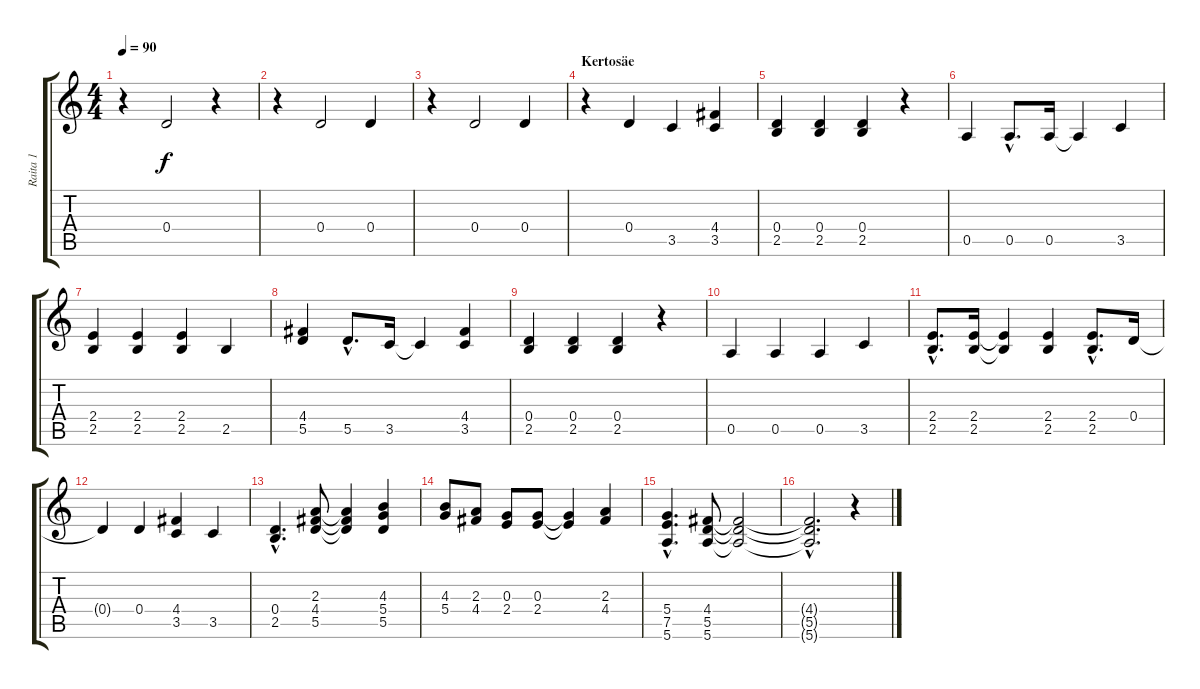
\track ("Raita 1" "Raita 1") {instrument acousticguitarnylon}
\staff {score tabs}
\tuning (E4 B3 G3 D3 A2 E2) {hide}
\ts (4 4)
\tempo 90
\clef g2
\ks c
r.4{dy f} 0.4.2 r.4 |
r.4 0.4.2 0.4.4 |
r.4 0.4.2 0.4.4 |
\section ("" "Kertosäe")
r.4 0.4.4 3.5.4 (4.4 3.5).4 |
(0.4 2.5).4 (0.4 2.5).4 (0.4 2.5).4 r.4 |
0.5.4 0.5{hac}.8{d} 0.5.16 0.5{t}.4 3.5.4 |
(2.4 2.5).4 (2.4 2.5).4 (2.4 2.5).4 2.5.4 |
(4.4 5.5).4 5.5{hac}.8{d} 3.5.16 3.5{t}.4 (4.4 3.5).4 |
(0.4 2.5).4 (0.4 2.5).4 (0.4 2.5).4 r.4 |
0.5.4 0.5.4 0.5.4 3.5.4 |
(2.4{hac} 2.5{hac}).8{d} (2.4 2.5).16 (2.4{t} 2.5{t}).4 (2.4 2.5).4 (2.4{hac} 2.5{hac}).8{d} 0.4.16 |
0.4{t}.4 0.4.4 (4.4 3.5).4 3.5.4 |
(0.4{hac} 2.5{hac}).4{d} (2.3 4.4 5.5).8 (2.3{t} 4.4{t} 5.5{t}).4 (4.3 5.4 5.5).4 |
(4.3 5.4).8 (2.3 4.4).8 (0.3 2.4).8 (0.3 2.4).8 (0.3{t} 2.4{t}).4 (2.3 4.4).4 |
(5.4{hac} 7.5{hac} 5.6{hac}).4{d} (4.4 5.5 5.6).8 (4.4{t} 5.5{t} 5.6{t}).2 |
(4.4{hac t} 5.5{hac t} 5.6{hac t}).2{d} r.4
